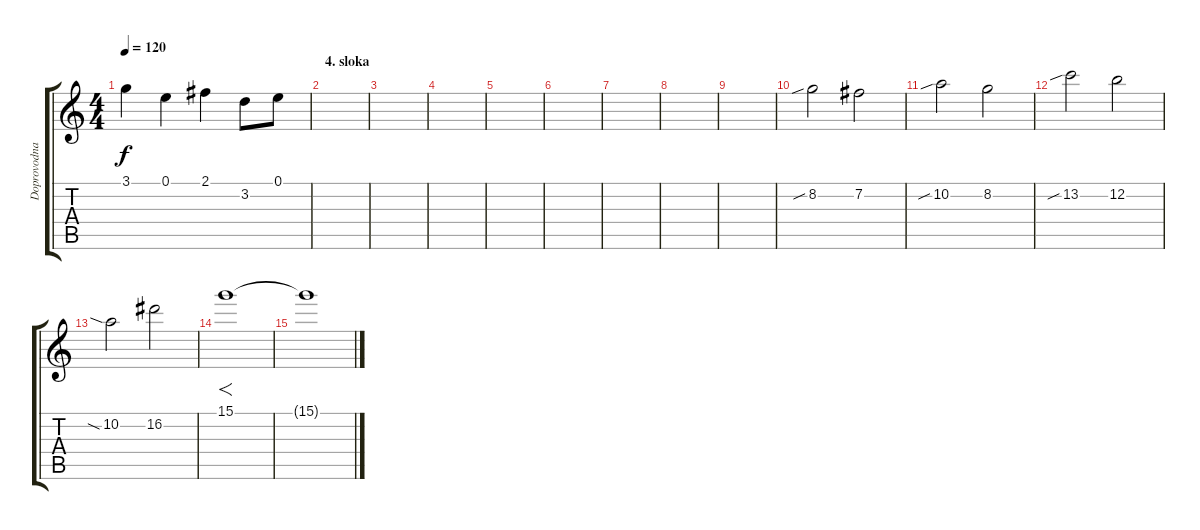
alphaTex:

\track ("Doprovodna kytara" "Doprovodna") {instrument acousticguitarsteel}
\staff {score tabs}
\tuning (E4 B3 G3 D3 A2 E2) {hide}
\ts (4 4)
\tempo 120
\clef g2
\ks c
3.1{t}.4{dy f} 0.1.4 2.1.4 3.2.8 0.1.8 |
\section ("" "4. sloka")
|
|
|
|
|
|
|
|
8.2{sib}.2 7.2.2 |
10.2{sib}.2 8.2.2 |
13.2{sib}.2 12.2.2 |
10.2{sia}.2 16.2.2 |
15.1.1{f} |
15.1{t}.1
